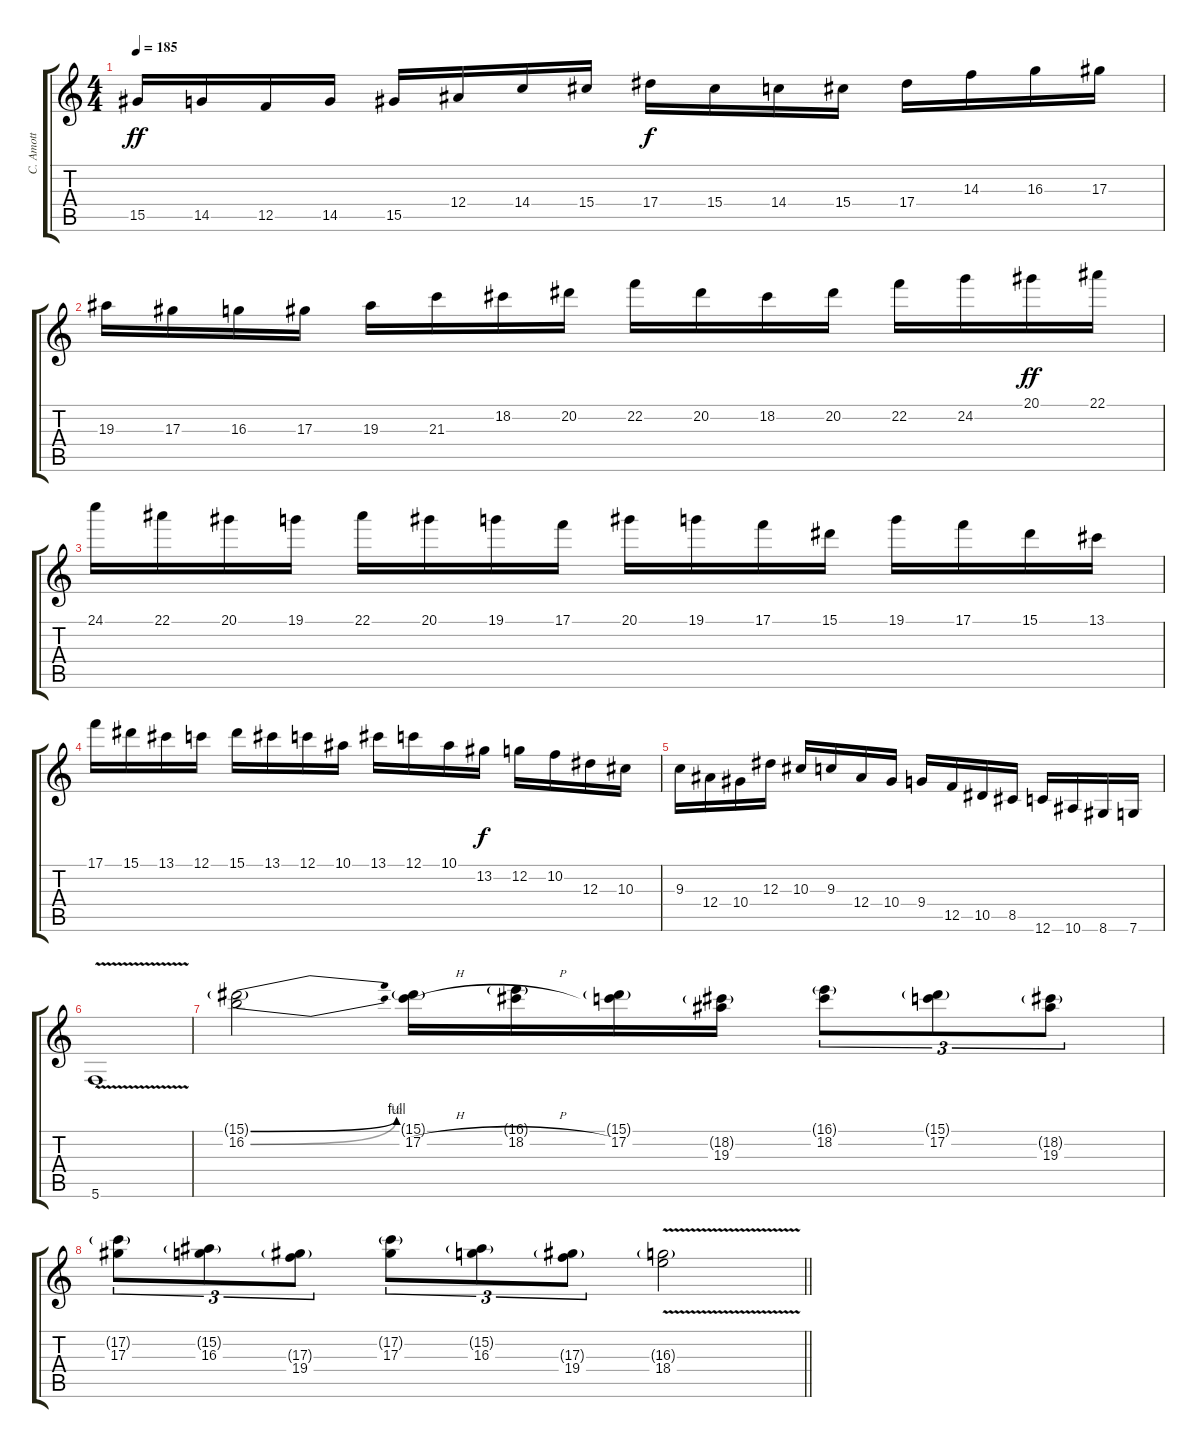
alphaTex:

\track ("C. Amott" "C. Amott") {instrument distortionguitar}
\staff {score tabs}
\tuning (C4 G3 Eb3 Bb2 F2 C2) {hide}
\ts (4 4)
\tempo 185
\clef g2
\ks c
15.5.16{dy ff instrument distortionguitar} 14.5.16 12.5.16 14.5.16 15.5.16 12.4.16 14.4.16 15.4.16 17.4.16{dy f} 15.4.16 14.4.16 15.4.16 17.4.16 14.3.16 16.3.16 17.3.16 |
19.3.16 17.3.16 16.3.16 17.3.16 19.3.16 21.3.16 18.2.16 20.2.16 22.2.16 20.2.16 18.2.16 20.2.16 22.2.16 24.2.16 20.1.16{dy ff} 22.1.16 |
24.1.16 22.1.16 20.1.16 19.1.16 22.1.16 20.1.16 19.1.16 17.1.16 20.1.16 19.1.16 17.1.16 15.1.16 19.1.16 17.1.16 15.1.16 13.1.16 |
17.1.16 15.1.16 13.1.16 12.1.16 15.1.16 13.1.16 12.1.16 10.1.16 13.1.16 12.1.16 10.1.16 13.2.16{dy f} 12.2.16 10.2.16 12.3.16 10.3.16 |
9.3.16 12.4.16 10.4.16 12.3.16 10.3.16 9.3.16 12.4.16 10.4.16 9.4.16 12.5.16 10.5.16 8.5.16 12.6.16 10.6.16 8.6.16 7.6.16 |
5.6{v}.1 |
(15.1{be (bend 0 0 60 4) g} 16.2{be (bend 0 0 60 2)}).2 (15.1{g} 17.2{h}).16 (16.1{g} 18.2{h}).16 (15.1{g} 17.2).16 (18.2{g} 19.3).16 (16.1{g} 18.2).8{tu (3 2)} (15.1{g} 17.2).8{tu (3 2)} (18.2{g} 19.3).8{tu (3 2)} |
\barLineRight lightlight
(17.2{g} 17.3).8{tu (3 2)} (15.2{g} 16.3).8{tu (3 2)} (17.3{g} 19.4).8{tu (3 2)} (17.2{g} 17.3).8{tu (3 2)} (15.2{g} 16.3).8{tu (3 2)} (17.3{g} 19.4).8{tu (3 2)} (16.3{v g} 18.4{v}).2
